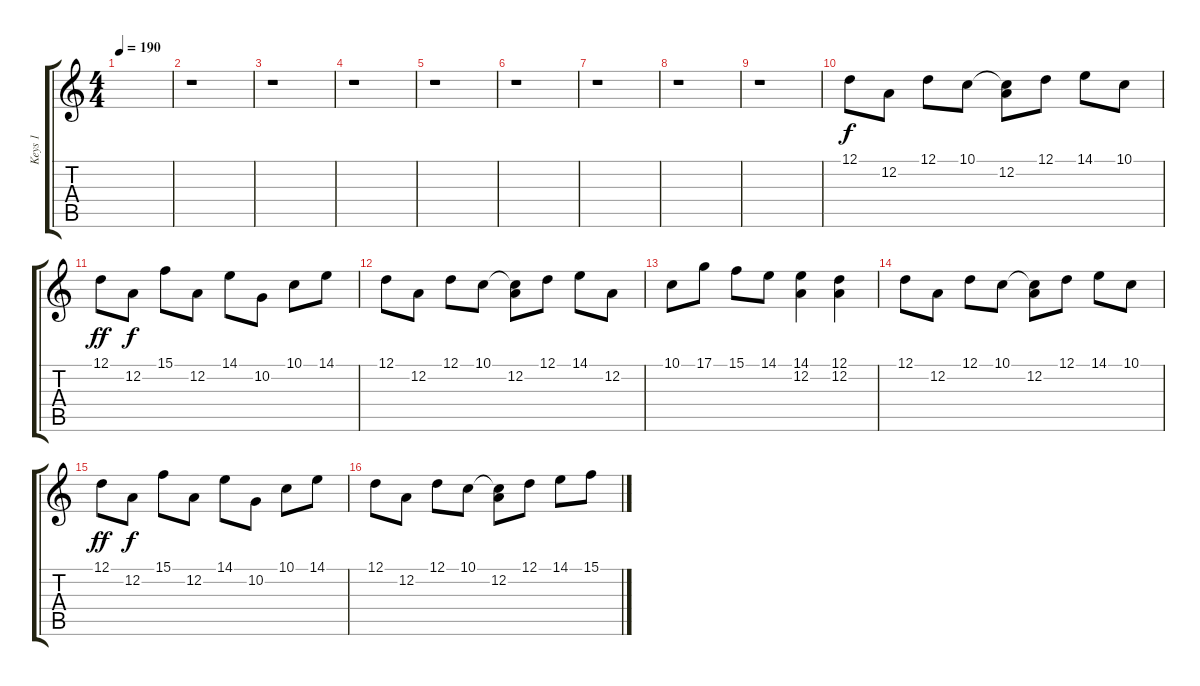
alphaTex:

\track ("Keys 1" "Keys 1") {instrument lead2sawtooth}
\staff {score tabs}
\tuning (D4 A3 F3 C3 G2 C2) {hide}
\ts (4 4)
\tempo 190
\clef g2
\ks c
|
r.1 |
r.1 |
r.1 |
r.1 |
r.1 |
r.1 |
r.1 |
r.1 |
12.1.8{volume 9 balance 8} 12.2.8 12.1.8 10.1.8 (10.1{t} 12.2).8 12.1.8 14.1.8 10.1.8 |
12.1.8{dy ff} 12.2.8{dy f} 15.1.8 12.2.8 14.1.8 10.2.8 10.1.8 14.1.8 |
12.1.8{volume 9 balance 8} 12.2.8 12.1.8 10.1.8 (10.1{t} 12.2).8 12.1.8 14.1.8 12.2.8 |
10.1.8 17.1.8 15.1.8 14.1.8 (14.1 12.2).4 (12.1 12.2).4 |
12.1.8{volume 9 balance 8} 12.2.8 12.1.8 10.1.8 (10.1{t} 12.2).8 12.1.8 14.1.8 10.1.8 |
12.1.8{dy ff} 12.2.8{dy f} 15.1.8 12.2.8 14.1.8 10.2.8 10.1.8 14.1.8 |
12.1.8{volume 9 balance 8} 12.2.8 12.1.8 10.1.8 (10.1{t} 12.2).8 12.1.8 14.1.8 15.1.8
